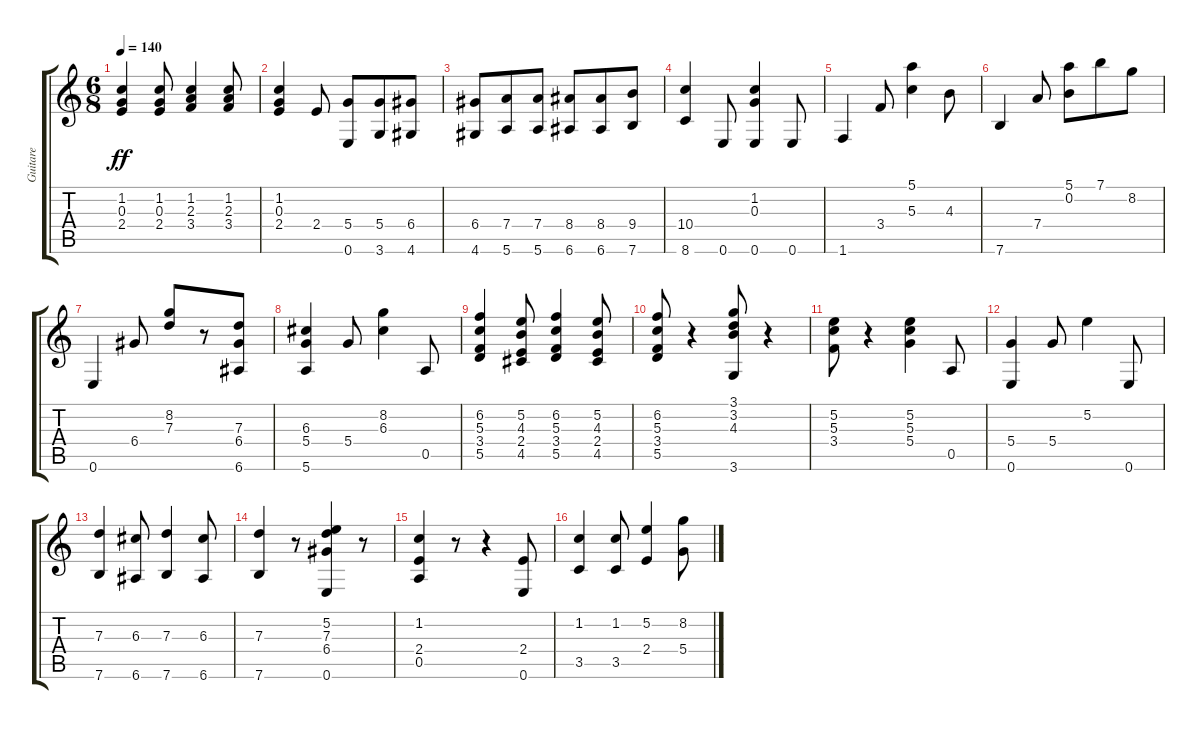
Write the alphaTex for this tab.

\track ("Guitare" "Guitare") {instrument acousticguitarnylon}
\staff {score tabs}
\tuning (E4 B3 G3 D3 A2 E2) {hide}
\ts (6 8)
\tempo 140
\clef g2
\ks c
(1.2 0.3 2.4).4{dy ff} (1.2 0.3 2.4).8 (1.2 2.3 3.4).4 (1.2 2.3 3.4).8 |
(1.2 0.3 2.4).4 2.4.8 (5.4 0.6).8 (5.4 3.6).8 (6.4 4.6).8 |
(6.4 4.6).8 (7.4 5.6).8 (7.4 5.6).8 (8.4 6.6).8 (8.4 6.6).8 (9.4 7.6).8 |
(10.4 8.6).4 0.6.8 (1.2 0.3 0.6).4 0.6.8 |
1.6.4 3.4.8 (5.1 5.3).4 4.3.8 |
7.6.4 7.4.8 (5.1 0.2).8 7.1.8 8.2.8 |
0.6.4 6.4.8 (8.2 7.3).8 r.8 (7.3 6.4 6.6).8 |
(6.3 5.4 5.6).4 5.4.8 (8.2 6.3).4 0.5.8 |
(6.2 5.3 3.4 5.5).4 (5.2 4.3 2.4 4.5).8 (6.2 5.3 3.4 5.5).4 (5.2 4.3 2.4 4.5).8 |
(6.2 5.3 3.4 5.5).8 r.4 (3.1 3.2 4.3 3.6).8 r.4 |
(5.2 5.3 3.4).8 r.4 (5.2 5.3 5.4).4 0.5.8 |
(5.4 0.6).4 5.4.8 5.2.4 0.6.8 |
(7.3 7.6).4 (6.3 6.6).8 (7.3 7.6).4 (6.3 6.6).8 |
(7.3 7.6).4 r.8 (5.2 7.3 6.4 0.6).4 r.8 |
(1.2 2.4 0.5).4 r.8 r.4 (2.4 0.6).8 |
(1.2 3.5).4 (1.2 3.5).8 (5.2 2.4).4 (8.2 5.4).8
